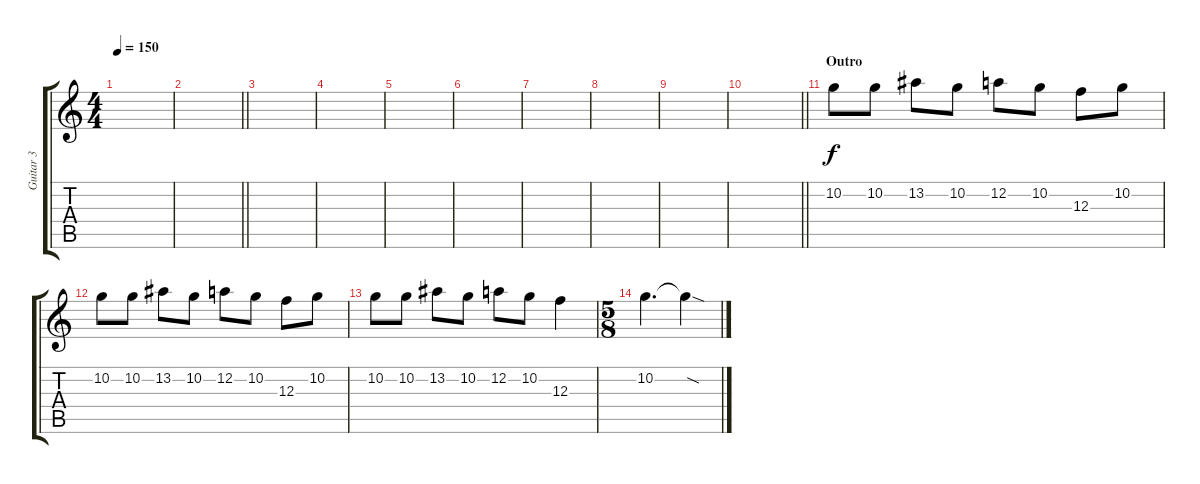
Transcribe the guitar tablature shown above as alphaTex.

\track ("Guitar 3" "Guitar 3") {instrument overdrivenguitar}
\staff {score tabs}
\tuning (D4 A3 F3 C3 G2 C2) {hide}
\ts (4 4)
\tempo 150
\clef g2
\ks c
|
\barLineRight lightlight
|
|
|
|
|
|
|
|
\barLineRight lightlight
|
\section ("" "Outro")
10.2.8{volume 16 instrument distortionguitar} 10.2.8 13.2.8 10.2.8 12.2.8 10.2.8 12.3.8 10.2.8 |
10.2.8 10.2.8 13.2.8 10.2.8 12.2.8 10.2.8 12.3.8 10.2.8 |
10.2.8 10.2.8 13.2.8 10.2.8 12.2.8 10.2.8 12.3.4 |
\ts (5 8)
10.2.4{d} 10.2{sod t}.4
